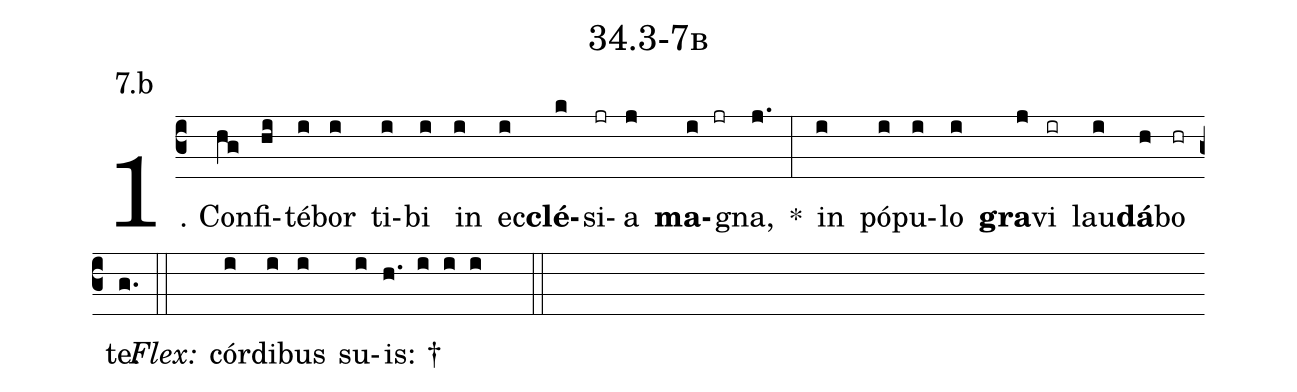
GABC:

name: 34.3-7b;
annotation: 7.b;
%%
(c3)1. Con(hg)fi(hi)té(i)bor(i) ti(i)bi(i) in(i) ec(i)<b>clé</b>(k)si(jr)a(j) <b>ma</b>(i jr)gna,(j.) *(:) in(i) pó(i)pu(i)lo(i) <b>gra</b>(j)vi(ir) lau(i)<b>dá</b>(h)bo(hr) te.(g.) (::)
<i>Flex:</i>()  cór(i)di(i)bus(i) su(i)is: †(h. i i i  ::)

%E(i) u(i) o(j) u(i) a(h) e.(g.) (::)
